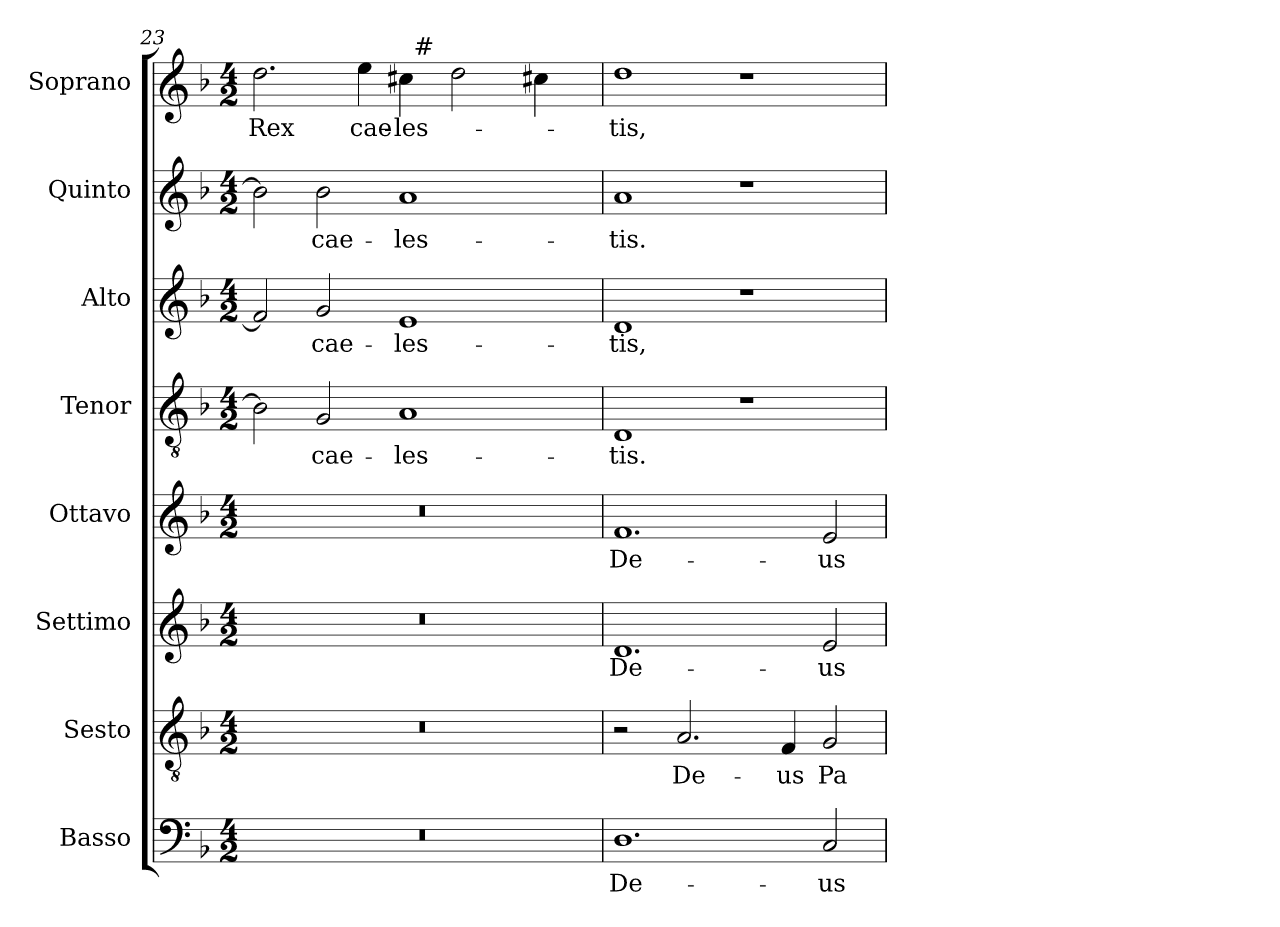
**kern	**text	**kern	**text	**kern	**text	**kern	**text	**kern	**text	**kern	**text	**kern	**text	**kern	**text
*part8	*part8	*part7	*part7	*part6	*part6	*part5	*part5	*part4	*part4	*part3	*part3	*part2	*part2	*part1	*part1
*staff8	*staff8	*staff7	*staff7	*staff6	*staff6	*staff5	*staff5	*staff4	*staff4	*staff3	*staff3	*staff2	*staff2	*staff1	*staff1
*I"Basso	*	*I"Sesto	*	*I"Settimo	*	*I"Ottavo	*	*I"Tenor	*	*I"Alto	*	*I"Quinto	*	*I"Soprano	*
*I'B.	*	*I'Ss.	*	*I'St.	*	*I'Ot.	*	*I'T.	*	*I'A.	*	*I'Q.	*	*I'S.	*
*clefF4	*	*clefGv2	*	*clefG2	*	*clefG2	*	*clefGv2	*	*clefG2	*	*clefG2	*	*clefG2	*
*	*	*ITrd7c12	*	*	*	*	*	*ITrd7c12	*	*	*	*	*	*	*
*k[b-]	*	*k[b-]	*	*k[b-]	*	*k[b-]	*	*k[b-]	*	*k[b-]	*	*k[b-]	*	*k[b-]	*
*F:	*	*F:	*	*F:	*	*F:	*	*F:	*	*F:	*	*F:	*	*F:	*
*M4/2	*	*M4/2	*	*M4/2	*	*M4/2	*	*M4/2	*	*M4/2	*	*M4/2	*	*M4/2	*
=23	=23	=23	=23	=23	=23	=23	=23	=23	=23	=23	=23	=23	=23	=23	=23
!LO:N:vis=1	!	!LO:N:vis=1	!	!LO:N:vis=1	!	!LO:N:vis=1	!	!	!	!	!	!	!	!	!
!	!	!	!	!	!	!	!	!	!	!	!	!	!	!	!LO:LY:b:color=#000000
*	*	*	*	*	*	*	*	*	*	*	*	*	*	*^	*
0r	.	0r	.	0r	.	0r	.	2BB-i\]	.	2fi/]	.	2b-i\]	.	2.ddi\	1ryy	Rex
!	!	!	!	!	!	!	!	!	!LO:LY:b:color=#000000	!	!	!	!	!	!	!
!	!	!	!	!	!	!	!	!	!	!	!LO:LY:b:color=#000000	!	!	!	!	!
!	!	!	!	!	!	!	!	!	!	!	!	!	!LO:LY:b:color=#000000	!	!	!
.	.	.	.	.	.	.	.	2GGi/	cae-	2gi/	cae-	2b-i\	cae-	.	.	.
!	!	!	!	!	!	!	!	!	!	!	!	!	!	!	!	!LO:LY:b:color=#000000
.	.	.	.	.	.	.	.	.	.	.	.	.	.	4eei\	.	cae-
!	!	!	!	!	!	!	!	!	!LO:LY:b:color=#000000	!	!	!	!	!	!	!
!	!	!	!	!	!	!	!	!	!	!	!LO:LY:b:color=#000000	!	!	!	!	!
!	!	!	!	!	!	!	!	!	!	!	!	!	!LO:LY:b:color=#000000	!	!	!
!	!	!	!	!	!	!	!	!	!	!	!	!	!	!	!	!LO:LY:b:color=#000000
.	.	.	.	.	.	.	.	1AAi	-les-	1ei	-les-	1ai	-les-	4cc#i\	32ryy	-les-
.	.	.	.	.	.	.	.	.	.	.	.	.	.	.	256ryy	.
!	!	!	!	!	!	!	!	!	!	!	!	!	!	!	!LO:TX:a:t=#	!
.	.	.	.	.	.	.	.	.	.	.	.	.	.	.	2ryy	.
.	.	.	.	.	.	.	.	.	.	.	.	.	.	2ddi\	.	.
.	.	.	.	.	.	.	.	.	.	.	.	.	.	.	4ryy	.
.	.	.	.	.	.	.	.	.	.	.	.	.	.	4cc#Xi\	.	.
.	.	.	.	.	.	.	.	.	.	.	.	.	.	.	8ryy	.
.	.	.	.	.	.	.	.	.	.	.	.	.	.	.	16ryy	.
.	.	.	.	.	.	.	.	.	.	.	.	.	.	.	64..ryy	.
*	*	*	*	*	*	*	*	*	*	*	*	*	*	*v	*v	*
=24	=24	=24	=24	=24	=24	=24	=24	=24	=24	=24	=24	=24	=24	=24	=24
*	*	*	*	*	*	*	*	*	*	*	*	*	*	*^	*
!	!LO:LY:b:color=#000000	!	!	!	!	!	!	!	!	!	!	!	!	!	!	!
*	*	*	*	*	*	*	*	*	*	*	*	*	*	*v	*v	*
*	*	*	*	*	*	*	*	*	*	*	*	*	*	*^	*
!	!	!	!	!	!LO:LY:b:color=#000000	!	!	!	!	!	!	!	!	!	!	!
*	*	*	*	*	*	*	*	*	*	*	*	*	*	*v	*v	*
*	*	*	*	*	*	*	*	*	*	*	*	*	*	*^	*
!	!	!	!	!	!	!	!LO:LY:b:color=#000000	!	!	!	!	!	!	!	!	!
*	*	*	*	*	*	*	*	*	*	*	*	*	*	*v	*v	*
*	*	*	*	*	*	*	*	*	*	*	*	*	*	*^	*
!	!	!	!	!	!	!	!	!	!LO:LY:b:color=#000000	!	!	!	!	!	!	!
*	*	*	*	*	*	*	*	*	*	*	*	*	*	*v	*v	*
*	*	*	*	*	*	*	*	*	*	*	*	*	*	*^	*
!	!	!	!	!	!	!	!	!	!	!	!LO:LY:b:color=#000000	!	!	!	!	!
*	*	*	*	*	*	*	*	*	*	*	*	*	*	*v	*v	*
*	*	*	*	*	*	*	*	*	*	*	*	*	*	*^	*
!	!	!	!	!	!	!	!	!	!	!	!	!	!LO:LY:b:color=#000000	!	!	!
*	*	*	*	*	*	*	*	*	*	*	*	*	*	*v	*v	*
*	*	*	*	*	*	*	*	*	*	*	*	*	*	*^	*
!	!	!	!	!	!	!	!	!	!	!	!	!	!	!	!	!LO:LY:b:color=#000000
*	*	*	*	*	*	*	*	*	*	*	*	*	*	*v	*v	*
1.Di	De-	2r	.	1.di	De-	1.fi	De-	1DDi	-tis.	1di	-tis,	1ai	-tis.	1ddi	-tis,
!	!	!	!LO:LY:b:color=#000000	!	!	!	!	!	!	!	!	!	!	!	!
.	.	2.AAi/	De-	.	.	.	.	.	.	.	.	.	.	.	.
.	.	.	.	.	.	.	.	1r	.	1r	.	1r	.	1r	.
!	!	!	!LO:LY:b:color=#000000	!	!	!	!	!	!	!	!	!	!	!	!
.	.	4FFi/	-us	.	.	.	.	.	.	.	.	.	.	.	.
!	!LO:LY:b:color=#000000	!	!	!	!	!	!	!	!	!	!	!	!	!	!
!	!	!	!LO:LY:b:color=#000000	!	!	!	!	!	!	!	!	!	!	!	!
!	!	!	!	!	!LO:LY:b:color=#000000	!	!	!	!	!	!	!	!	!	!
!	!	!	!	!	!	!	!LO:LY:b:color=#000000	!	!	!	!	!	!	!	!
2Ci/	-us	2GGi/	Pa-	2ei/	-us	2ei/	-us	.	.	.	.	.	.	.	.
=	=	=	=	=	=	=	=	=	=	=	=	=	=	=	=
*-	*-	*-	*-	*-	*-	*-	*-	*-	*-	*-	*-	*-	*-	*-	*-
